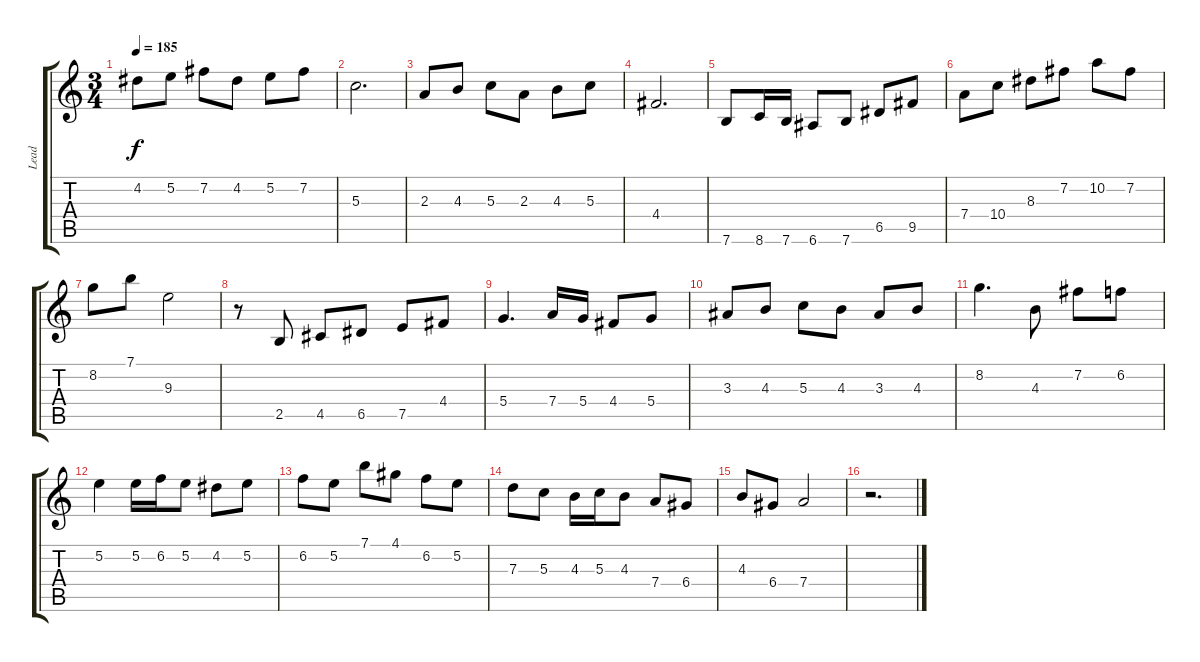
\track ("Lead" "Lead") {instrument acousticguitarsteel}
\staff {score tabs}
\tuning (E4 B3 G3 D3 A2 E2) {hide}
\ts (3 4)
\tempo 185
\clef g2
\ks c
4.2.8{dy f} 5.2.8 7.2.8 4.2.8 5.2.8 7.2.8 |
5.3.2{d} |
2.3.8 4.3.8 5.3.8 2.3.8 4.3.8 5.3.8 |
4.4.2{d} |
7.6.8 8.6.16 7.6.16 6.6.8 7.6.8 6.5.8 9.5.8 |
7.4.8 10.4.8 8.3.8 7.2.8 10.2.8 7.2.8 |
8.2.8 7.1.8 9.3.2 |
r.8 2.5.8 4.5.8 6.5.8 7.5.8 4.4.8 |
5.4.4{d} 7.4.16 5.4.16 4.4.8 5.4.8 |
3.3.8 4.3.8 5.3.8 4.3.8 3.3.8 4.3.8 |
8.2.4{d} 4.3.8 7.2.8 6.2.8 |
5.2.4 5.2.16 6.2.16 5.2.8 4.2.8 5.2.8 |
6.2.8 5.2.8 7.1.8 4.1.8 6.2.8 5.2.8 |
7.3.8 5.3.8 4.3.16 5.3.16 4.3.8 7.4.8 6.4.8 |
4.3.8 6.4.8 7.4.2 |
r.2{d}
